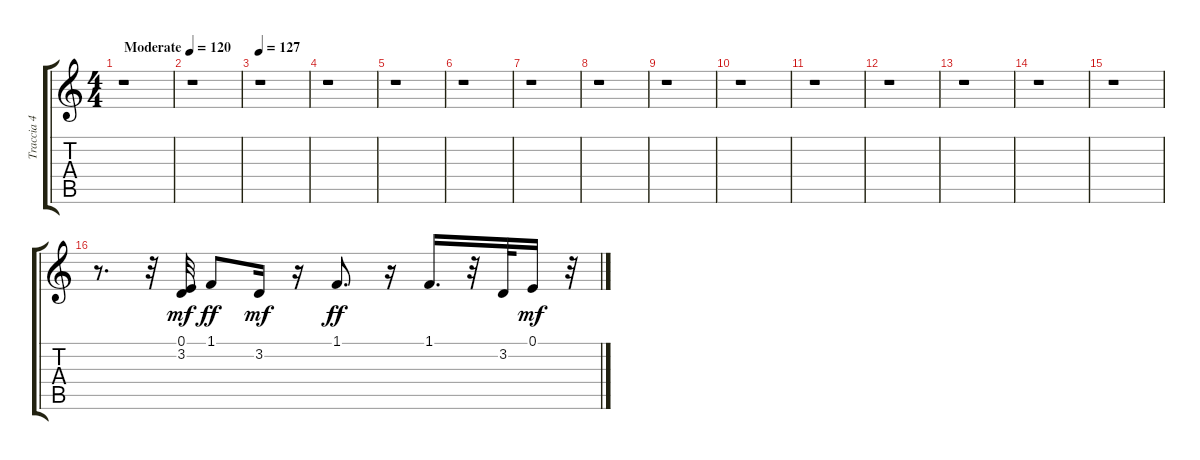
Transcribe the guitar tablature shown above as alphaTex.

\track ("Traccia 4" "Traccia 4") {instrument panflute}
\staff {score tabs}
\tuning (E4 B3 G3 D3 A2 E2) {hide}
\ts (4 4)
\tempo (120 "Moderate")
\clef g2
\ks c
r.1{dy mf instrument panflute} |
r.1 |
\tempo 127
r.1 |
r.1 |
r.1 |
r.1 |
r.1 |
r.1 |
r.1 |
r.1 |
r.1 |
r.1 |
r.1 |
r.1 |
r.1 |
r.8{d} r.32 (0.1 3.2).32 1.1.8{dy ff} 3.2.16{dy mf} r.16 1.1.8{d dy ff} r.16 1.1.16{d} r.32 3.2.32 0.1.16{dy mf} r.32
